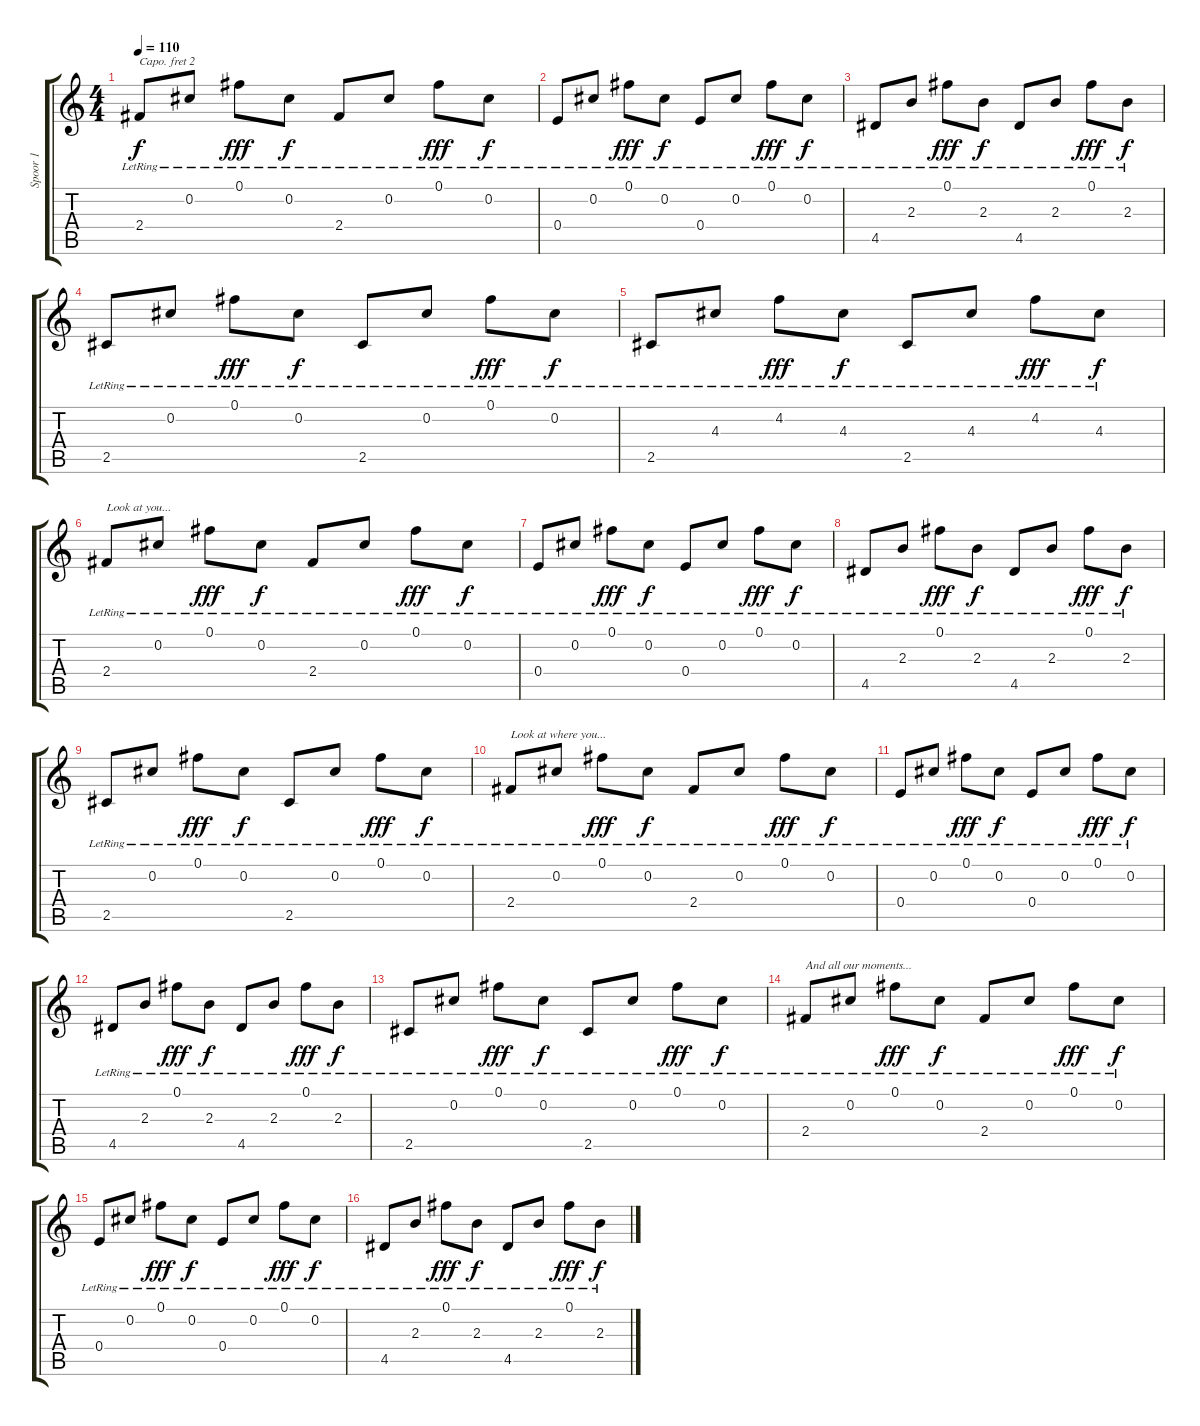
\track ("Spoor 1" "Spoor 1") {instrument acousticguitarnylon}
\staff {score tabs}
\capo 2
\tuning (E4 B3 G3 D3 A2 E2) {hide}
\ts (4 4)
\tempo 110
\clef g2
\ks c
2.4{lr}.8{dy f instrument acousticguitarnylon} 0.2{lr}.8 0.1{lr}.8{dy fff} 0.2{lr}.8{dy f} 2.4{lr}.8 0.2{lr}.8 0.1{lr}.8{dy fff} 0.2{lr}.8{dy f} |
0.4{lr}.8 0.2{lr}.8 0.1{lr}.8{dy fff} 0.2{lr}.8{dy f} 0.4{lr}.8 0.2{lr}.8 0.1{lr}.8{dy fff} 0.2{lr}.8{dy f} |
4.5{lr}.8 2.3{lr}.8 0.1{lr}.8{dy fff} 2.3{lr}.8{dy f} 4.5{lr}.8 2.3{lr}.8 0.1{lr}.8{dy fff} 2.3{lr}.8{dy f} |
2.5{lr}.8 0.2{lr}.8 0.1{lr}.8{dy fff} 0.2{lr}.8{dy f} 2.5{lr}.8 0.2{lr}.8 0.1{lr}.8{dy fff} 0.2{lr}.8{dy f} |
2.5{lr}.8 4.3{lr}.8 4.2{lr}.8{dy fff} 4.3{lr}.8{dy f} 2.5{lr}.8 4.3{lr}.8 4.2{lr}.8{dy fff} 4.3{lr}.8{dy f} |
2.4{lr}.8{txt "Look at you..."} 0.2{lr}.8 0.1{lr}.8{dy fff} 0.2{lr}.8{dy f} 2.4{lr}.8 0.2{lr}.8 0.1{lr}.8{dy fff} 0.2{lr}.8{dy f} |
0.4{lr}.8 0.2{lr}.8 0.1{lr}.8{dy fff} 0.2{lr}.8{dy f} 0.4{lr}.8 0.2{lr}.8 0.1{lr}.8{dy fff} 0.2{lr}.8{dy f} |
4.5{lr}.8 2.3{lr}.8 0.1{lr}.8{dy fff} 2.3{lr}.8{dy f} 4.5{lr}.8 2.3{lr}.8 0.1{lr}.8{dy fff} 2.3{lr}.8{dy f} |
2.5{lr}.8 0.2{lr}.8 0.1{lr}.8{dy fff} 0.2{lr}.8{dy f} 2.5{lr}.8 0.2{lr}.8 0.1{lr}.8{dy fff} 0.2{lr}.8{dy f} |
2.4{lr}.8{txt "Look at where you..."} 0.2{lr}.8 0.1{lr}.8{dy fff} 0.2{lr}.8{dy f} 2.4{lr}.8 0.2{lr}.8 0.1{lr}.8{dy fff} 0.2{lr}.8{dy f} |
0.4{lr}.8 0.2{lr}.8 0.1{lr}.8{dy fff} 0.2{lr}.8{dy f} 0.4{lr}.8 0.2{lr}.8 0.1{lr}.8{dy fff} 0.2{lr}.8{dy f} |
4.5{lr}.8 2.3{lr}.8 0.1{lr}.8{dy fff} 2.3{lr}.8{dy f} 4.5{lr}.8 2.3{lr}.8 0.1{lr}.8{dy fff} 2.3{lr}.8{dy f} |
2.5{lr}.8 0.2{lr}.8 0.1{lr}.8{dy fff} 0.2{lr}.8{dy f} 2.5{lr}.8 0.2{lr}.8 0.1{lr}.8{dy fff} 0.2{lr}.8{dy f} |
2.4{lr}.8{txt "And all our moments..."} 0.2{lr}.8 0.1{lr}.8{dy fff} 0.2{lr}.8{dy f} 2.4{lr}.8 0.2{lr}.8 0.1{lr}.8{dy fff} 0.2{lr}.8{dy f} |
0.4{lr}.8 0.2{lr}.8 0.1{lr}.8{dy fff} 0.2{lr}.8{dy f} 0.4{lr}.8 0.2{lr}.8 0.1{lr}.8{dy fff} 0.2{lr}.8{dy f} |
4.5{lr}.8 2.3{lr}.8 0.1{lr}.8{dy fff} 2.3{lr}.8{dy f} 4.5{lr}.8 2.3{lr}.8 0.1{lr}.8{dy fff} 2.3{lr}.8{dy f}
